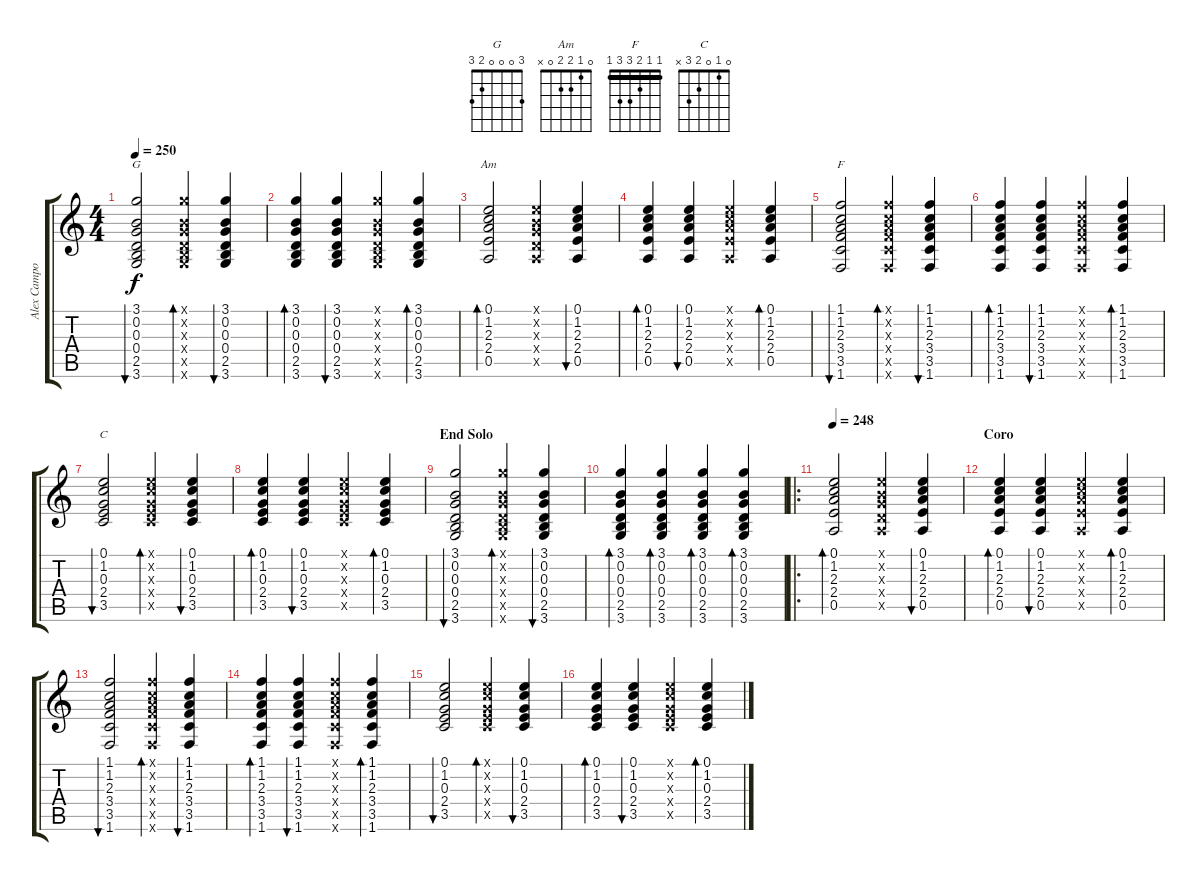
\track ("Alex Campos" "Alex Campo") {instrument electricguitarclean}
\staff {score tabs}
\tuning (E4 B3 G3 D3 A2 E2) {hide}
\chord ("G" 3 0 0 0 2 3)
\chord ("Am" 0 1 2 2 0 x)
\chord ("F" 1 1 2 3 3 1) {barre 1}
\chord ("C" 0 1 0 2 3 x)
\ts (4 4)
\tempo 250
\clef g2
\ks c
(3.1 0.2 0.3 0.4 2.5 3.6).2{bu 60 ch "G" dy f} (3.1{x} 0.2{x} 0.3{x} 0.4{x} 2.5{x} 3.6{x}).4{bd 60} (3.1 0.2 0.3 0.4 2.5 3.6).4{bu 60} |
(3.1 0.2 0.3 0.4 2.5 3.6).4{bd 60} (3.1 0.2 0.3 0.4 2.5 3.6).4{bu 60} (3.1{x} 0.2{x} 0.3{x} 0.4{x} 2.5{x} 3.6{x}).4 (3.1 0.2 0.3 0.4 2.5 3.6).4{bd 60} |
(0.1 1.2 2.3 2.4 0.5).2{bd 60 ch "Am"} (0.1{x} 0.2{x} 0.3{x} 0.4{x} 0.5{x}).4 (0.1 1.2 2.3 2.4 0.5).4{bu 60} |
(0.1 1.2 2.3 2.4 0.5).4{bd 60} (0.1 1.2 2.3 2.4 0.5).4{bu 60} (0.1{x} 1.2{x} 2.3{x} 2.4{x} 0.5{x}).4 (0.1 1.2 2.3 2.4 0.5).4{bd 60} |
(1.1 1.2 2.3 3.4 3.5 1.6).2{bu 60 ch "F"} (1.1{x} 1.2{x} 2.3{x} 3.4{x} 3.5{x} 1.6{x}).4{bd 60} (1.1 1.2 2.3 3.4 3.5 1.6).4{bu 60} |
(1.1 1.2 2.3 3.4 3.5 1.6).4{bd 60} (1.1 1.2 2.3 3.4 3.5 1.6).4{bu 60} (1.1{x} 1.2{x} 2.3{x} 3.4{x} 3.5{x} 1.6{x}).4 (1.1 1.2 2.3 3.4 3.5 1.6).4{bd 60} |
(0.1 1.2 0.3 2.4 3.5).2{bu 60 ch "C"} (0.1{x} 1.2{x} 0.3{x} 2.4{x} 3.5{x}).4{bd 60} (0.1 1.2 0.3 2.4 3.5).4{bu 60} |
(0.1 1.2 0.3 2.4 3.5).4{bd 60} (0.1 1.2 0.3 2.4 3.5).4{bu 60} (0.1{x} 1.2{x} 0.3{x} 2.4{x} 3.5{x}).4 (0.1 1.2 0.3 2.4 3.5).4{bd 60} |
\section ("" "End Solo")
(3.1 0.2 0.3 0.4 2.5 3.6).2{bu 60} (3.1{x} 0.2{x} 0.3{x} 0.4{x} 2.5{x} 3.6{x}).4{bd 60} (3.1 0.2 0.3 0.4 2.5 3.6).4{bu 60} |
(3.1 0.2 0.3 0.4 2.5 3.6).4{bd 60} (3.1 0.2 0.3 0.4 2.5 3.6).4{bd 60} (3.1 0.2 0.3 0.4 2.5 3.6).4{bd 60} (3.1 0.2 0.3 0.4 2.5 3.6).4{bd 60} |
\ro
\tempo 248
(0.1 1.2 2.3 2.4 0.5).2{bd 60 volume 12 instrument electricguitarclean} (0.1{x} 0.2{x} 0.3{x} 0.4{x} 0.5{x}).4 (0.1 1.2 2.3 2.4 0.5).4{bu 60} |
\section ("" "Coro")
(0.1 1.2 2.3 2.4 0.5).4{bd 60} (0.1 1.2 2.3 2.4 0.5).4{bu 60} (0.1{x} 1.2{x} 2.3{x} 2.4{x} 0.5{x}).4 (0.1 1.2 2.3 2.4 0.5).4{bd 60} |
(1.1 1.2 2.3 3.4 3.5 1.6).2{bu 60} (1.1{x} 1.2{x} 2.3{x} 3.4{x} 3.5{x} 1.6{x}).4{bd 60} (1.1 1.2 2.3 3.4 3.5 1.6).4{bu 60} |
(1.1 1.2 2.3 3.4 3.5 1.6).4{bd 60} (1.1 1.2 2.3 3.4 3.5 1.6).4{bu 60} (1.1{x} 1.2{x} 2.3{x} 3.4{x} 3.5{x} 1.6{x}).4 (1.1 1.2 2.3 3.4 3.5 1.6).4{bd 60} |
(0.1 1.2 0.3 2.4 3.5).2{bu 60} (0.1{x} 1.2{x} 0.3{x} 2.4{x} 3.5{x}).4{bd 60} (0.1 1.2 0.3 2.4 3.5).4{bu 60} |
(0.1 1.2 0.3 2.4 3.5).4{bd 60} (0.1 1.2 0.3 2.4 3.5).4{bu 60} (0.1{x} 1.2{x} 0.3{x} 2.4{x} 3.5{x}).4 (0.1 1.2 0.3 2.4 3.5).4{bd 60}
